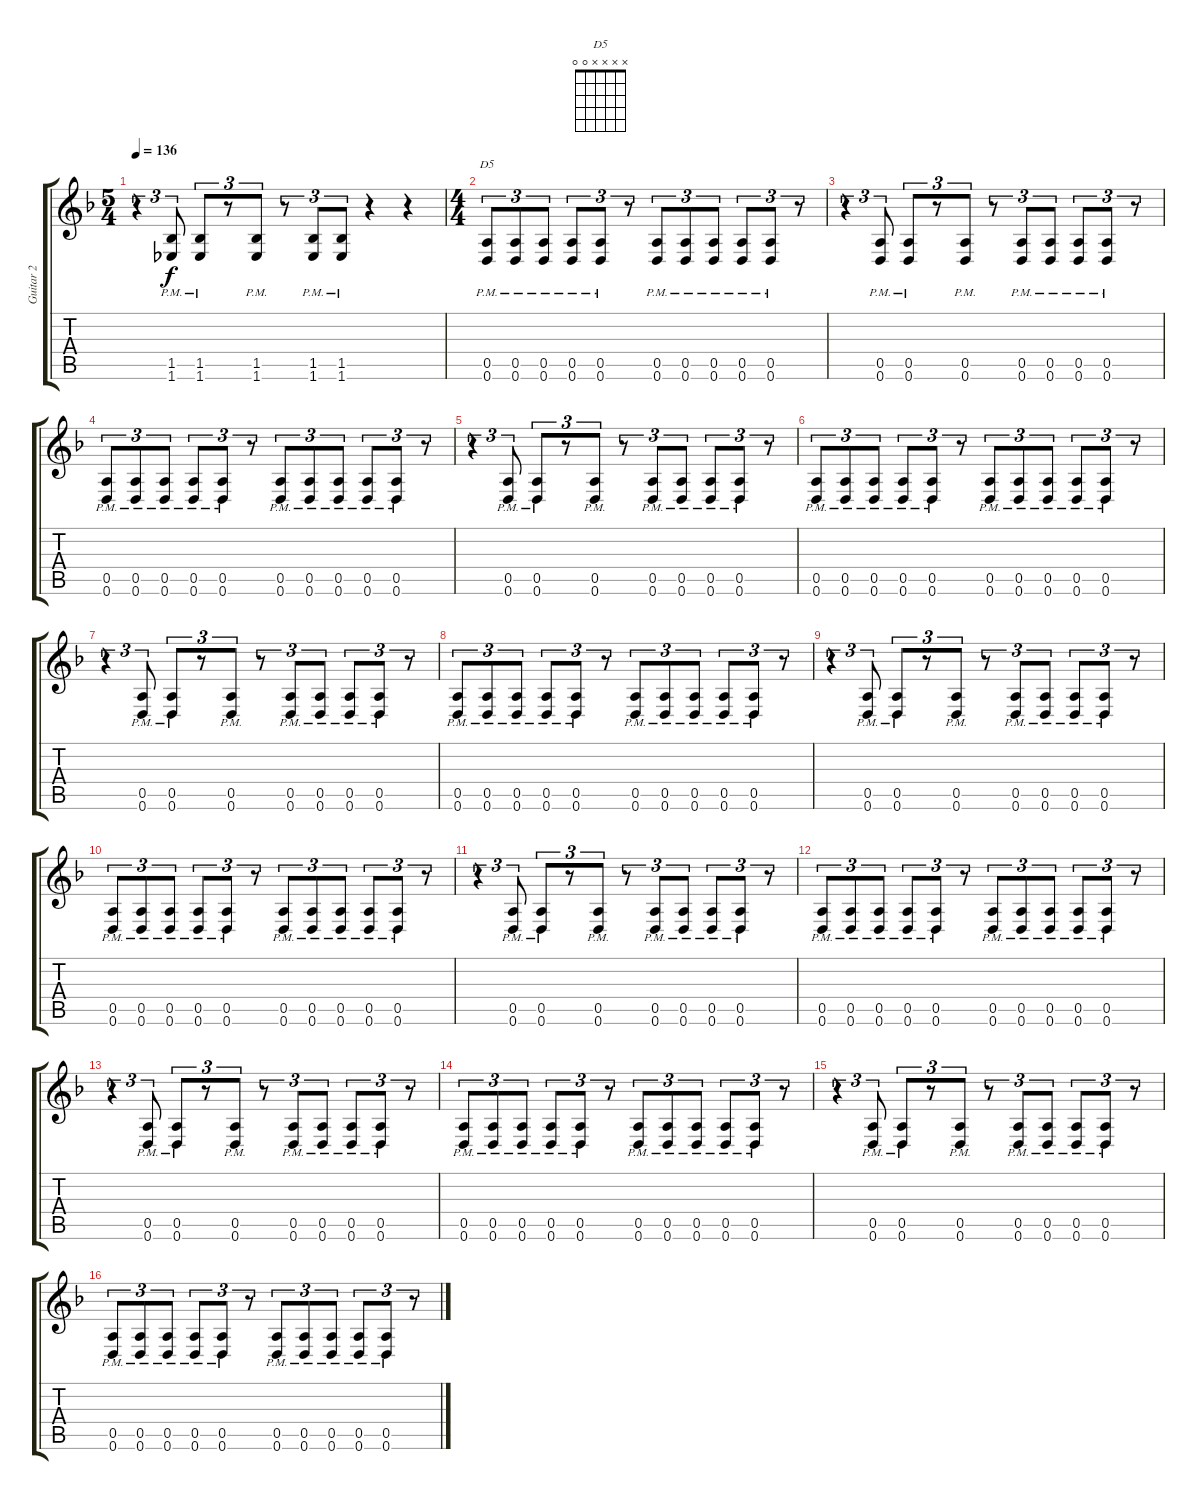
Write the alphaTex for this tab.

\track ("Guitar 2" "Guitar 2") {instrument distortionguitar}
\staff {score tabs}
\tuning (E4 B3 G3 D3 A2 D2) {hide}
\chord ("D5" x x x x 0 0)
\ts (5 4)
\tempo 136
\clef g2
\ks dminor
r.4{tu (3 2) dy f} (1.5{pm} 1.6{pm}).8{tu (3 2)} (1.5{pm} 1.6{pm}).8{tu (3 2)} r.8{tu (3 2)} (1.5{pm} 1.6{pm}).8{tu (3 2)} r.8{tu (3 2)} (1.5{pm} 1.6{pm}).8{tu (3 2)} (1.5{pm} 1.6{pm}).8{tu (3 2)} r.4 r.4 |
\ts (4 4)
(0.5{pm} 0.6{pm}).8{tu (3 2) ch "D5"} (0.5{pm} 0.6{pm}).8{tu (3 2)} (0.5{pm} 0.6{pm}).8{tu (3 2)} (0.5{pm} 0.6{pm}).8{tu (3 2)} (0.5{pm} 0.6{pm}).8{tu (3 2)} r.8{tu (3 2)} (0.5{pm} 0.6{pm}).8{tu (3 2)} (0.5{pm} 0.6{pm}).8{tu (3 2)} (0.5{pm} 0.6{pm}).8{tu (3 2)} (0.5{pm} 0.6{pm}).8{tu (3 2)} (0.5{pm} 0.6{pm}).8{tu (3 2)} r.8{tu (3 2)} |
r.4{tu (3 2)} (0.5{pm} 0.6{pm}).8{tu (3 2)} (0.5{pm} 0.6{pm}).8{tu (3 2)} r.8{tu (3 2)} (0.5{pm} 0.6{pm}).8{tu (3 2)} r.8{tu (3 2)} (0.5{pm} 0.6{pm}).8{tu (3 2)} (0.5{pm} 0.6{pm}).8{tu (3 2)} (0.5{pm} 0.6{pm}).8{tu (3 2)} (0.5{pm} 0.6{pm}).8{tu (3 2)} r.8{tu (3 2)} |
(0.5{pm} 0.6{pm}).8{tu (3 2)} (0.5{pm} 0.6{pm}).8{tu (3 2)} (0.5{pm} 0.6{pm}).8{tu (3 2)} (0.5{pm} 0.6{pm}).8{tu (3 2)} (0.5{pm} 0.6{pm}).8{tu (3 2)} r.8{tu (3 2)} (0.5{pm} 0.6{pm}).8{tu (3 2)} (0.5{pm} 0.6{pm}).8{tu (3 2)} (0.5{pm} 0.6{pm}).8{tu (3 2)} (0.5{pm} 0.6{pm}).8{tu (3 2)} (0.5{pm} 0.6{pm}).8{tu (3 2)} r.8{tu (3 2)} |
r.4{tu (3 2)} (0.5{pm} 0.6{pm}).8{tu (3 2)} (0.5{pm} 0.6{pm}).8{tu (3 2)} r.8{tu (3 2)} (0.5{pm} 0.6{pm}).8{tu (3 2)} r.8{tu (3 2)} (0.5{pm} 0.6{pm}).8{tu (3 2)} (0.5{pm} 0.6{pm}).8{tu (3 2)} (0.5{pm} 0.6{pm}).8{tu (3 2)} (0.5{pm} 0.6{pm}).8{tu (3 2)} r.8{tu (3 2)} |
(0.5{pm} 0.6{pm}).8{tu (3 2)} (0.5{pm} 0.6{pm}).8{tu (3 2)} (0.5{pm} 0.6{pm}).8{tu (3 2)} (0.5{pm} 0.6{pm}).8{tu (3 2)} (0.5{pm} 0.6{pm}).8{tu (3 2)} r.8{tu (3 2)} (0.5{pm} 0.6{pm}).8{tu (3 2)} (0.5{pm} 0.6{pm}).8{tu (3 2)} (0.5{pm} 0.6{pm}).8{tu (3 2)} (0.5{pm} 0.6{pm}).8{tu (3 2)} (0.5{pm} 0.6{pm}).8{tu (3 2)} r.8{tu (3 2)} |
r.4{tu (3 2)} (0.5{pm} 0.6{pm}).8{tu (3 2)} (0.5{pm} 0.6{pm}).8{tu (3 2)} r.8{tu (3 2)} (0.5{pm} 0.6{pm}).8{tu (3 2)} r.8{tu (3 2)} (0.5{pm} 0.6{pm}).8{tu (3 2)} (0.5{pm} 0.6{pm}).8{tu (3 2)} (0.5{pm} 0.6{pm}).8{tu (3 2)} (0.5{pm} 0.6{pm}).8{tu (3 2)} r.8{tu (3 2)} |
(0.5{pm} 0.6{pm}).8{tu (3 2)} (0.5{pm} 0.6{pm}).8{tu (3 2)} (0.5{pm} 0.6{pm}).8{tu (3 2)} (0.5{pm} 0.6{pm}).8{tu (3 2)} (0.5{pm} 0.6{pm}).8{tu (3 2)} r.8{tu (3 2)} (0.5{pm} 0.6{pm}).8{tu (3 2)} (0.5{pm} 0.6{pm}).8{tu (3 2)} (0.5{pm} 0.6{pm}).8{tu (3 2)} (0.5{pm} 0.6{pm}).8{tu (3 2)} (0.5{pm} 0.6{pm}).8{tu (3 2)} r.8{tu (3 2)} |
r.4{tu (3 2)} (0.5{pm} 0.6{pm}).8{tu (3 2)} (0.5{pm} 0.6{pm}).8{tu (3 2)} r.8{tu (3 2)} (0.5{pm} 0.6{pm}).8{tu (3 2)} r.8{tu (3 2)} (0.5{pm} 0.6{pm}).8{tu (3 2)} (0.5{pm} 0.6{pm}).8{tu (3 2)} (0.5{pm} 0.6{pm}).8{tu (3 2)} (0.5{pm} 0.6{pm}).8{tu (3 2)} r.8{tu (3 2)} |
(0.5{pm} 0.6{pm}).8{tu (3 2)} (0.5{pm} 0.6{pm}).8{tu (3 2)} (0.5{pm} 0.6{pm}).8{tu (3 2)} (0.5{pm} 0.6{pm}).8{tu (3 2)} (0.5{pm} 0.6{pm}).8{tu (3 2)} r.8{tu (3 2)} (0.5{pm} 0.6{pm}).8{tu (3 2)} (0.5{pm} 0.6{pm}).8{tu (3 2)} (0.5{pm} 0.6{pm}).8{tu (3 2)} (0.5{pm} 0.6{pm}).8{tu (3 2)} (0.5{pm} 0.6{pm}).8{tu (3 2)} r.8{tu (3 2)} |
r.4{tu (3 2)} (0.5{pm} 0.6{pm}).8{tu (3 2)} (0.5{pm} 0.6{pm}).8{tu (3 2)} r.8{tu (3 2)} (0.5{pm} 0.6{pm}).8{tu (3 2)} r.8{tu (3 2)} (0.5{pm} 0.6{pm}).8{tu (3 2)} (0.5{pm} 0.6{pm}).8{tu (3 2)} (0.5{pm} 0.6{pm}).8{tu (3 2)} (0.5{pm} 0.6{pm}).8{tu (3 2)} r.8{tu (3 2)} |
(0.5{pm} 0.6{pm}).8{tu (3 2)} (0.5{pm} 0.6{pm}).8{tu (3 2)} (0.5{pm} 0.6{pm}).8{tu (3 2)} (0.5{pm} 0.6{pm}).8{tu (3 2)} (0.5{pm} 0.6{pm}).8{tu (3 2)} r.8{tu (3 2)} (0.5{pm} 0.6{pm}).8{tu (3 2)} (0.5{pm} 0.6{pm}).8{tu (3 2)} (0.5{pm} 0.6{pm}).8{tu (3 2)} (0.5{pm} 0.6{pm}).8{tu (3 2)} (0.5{pm} 0.6{pm}).8{tu (3 2)} r.8{tu (3 2)} |
r.4{tu (3 2)} (0.5{pm} 0.6{pm}).8{tu (3 2)} (0.5{pm} 0.6{pm}).8{tu (3 2)} r.8{tu (3 2)} (0.5{pm} 0.6{pm}).8{tu (3 2)} r.8{tu (3 2)} (0.5{pm} 0.6{pm}).8{tu (3 2)} (0.5{pm} 0.6{pm}).8{tu (3 2)} (0.5{pm} 0.6{pm}).8{tu (3 2)} (0.5{pm} 0.6{pm}).8{tu (3 2)} r.8{tu (3 2)} |
(0.5{pm} 0.6{pm}).8{tu (3 2)} (0.5{pm} 0.6{pm}).8{tu (3 2)} (0.5{pm} 0.6{pm}).8{tu (3 2)} (0.5{pm} 0.6{pm}).8{tu (3 2)} (0.5{pm} 0.6{pm}).8{tu (3 2)} r.8{tu (3 2)} (0.5{pm} 0.6{pm}).8{tu (3 2)} (0.5{pm} 0.6{pm}).8{tu (3 2)} (0.5{pm} 0.6{pm}).8{tu (3 2)} (0.5{pm} 0.6{pm}).8{tu (3 2)} (0.5{pm} 0.6{pm}).8{tu (3 2)} r.8{tu (3 2)} |
r.4{tu (3 2)} (0.5{pm} 0.6{pm}).8{tu (3 2)} (0.5{pm} 0.6{pm}).8{tu (3 2)} r.8{tu (3 2)} (0.5{pm} 0.6{pm}).8{tu (3 2)} r.8{tu (3 2)} (0.5{pm} 0.6{pm}).8{tu (3 2)} (0.5{pm} 0.6{pm}).8{tu (3 2)} (0.5{pm} 0.6{pm}).8{tu (3 2)} (0.5{pm} 0.6{pm}).8{tu (3 2)} r.8{tu (3 2)} |
(0.5{pm} 0.6{pm}).8{tu (3 2)} (0.5{pm} 0.6{pm}).8{tu (3 2)} (0.5{pm} 0.6{pm}).8{tu (3 2)} (0.5{pm} 0.6{pm}).8{tu (3 2)} (0.5{pm} 0.6{pm}).8{tu (3 2)} r.8{tu (3 2)} (0.5{pm} 0.6{pm}).8{tu (3 2)} (0.5{pm} 0.6{pm}).8{tu (3 2)} (0.5{pm} 0.6{pm}).8{tu (3 2)} (0.5{pm} 0.6{pm}).8{tu (3 2)} (0.5{pm} 0.6{pm}).8{tu (3 2)} r.8{tu (3 2)}
